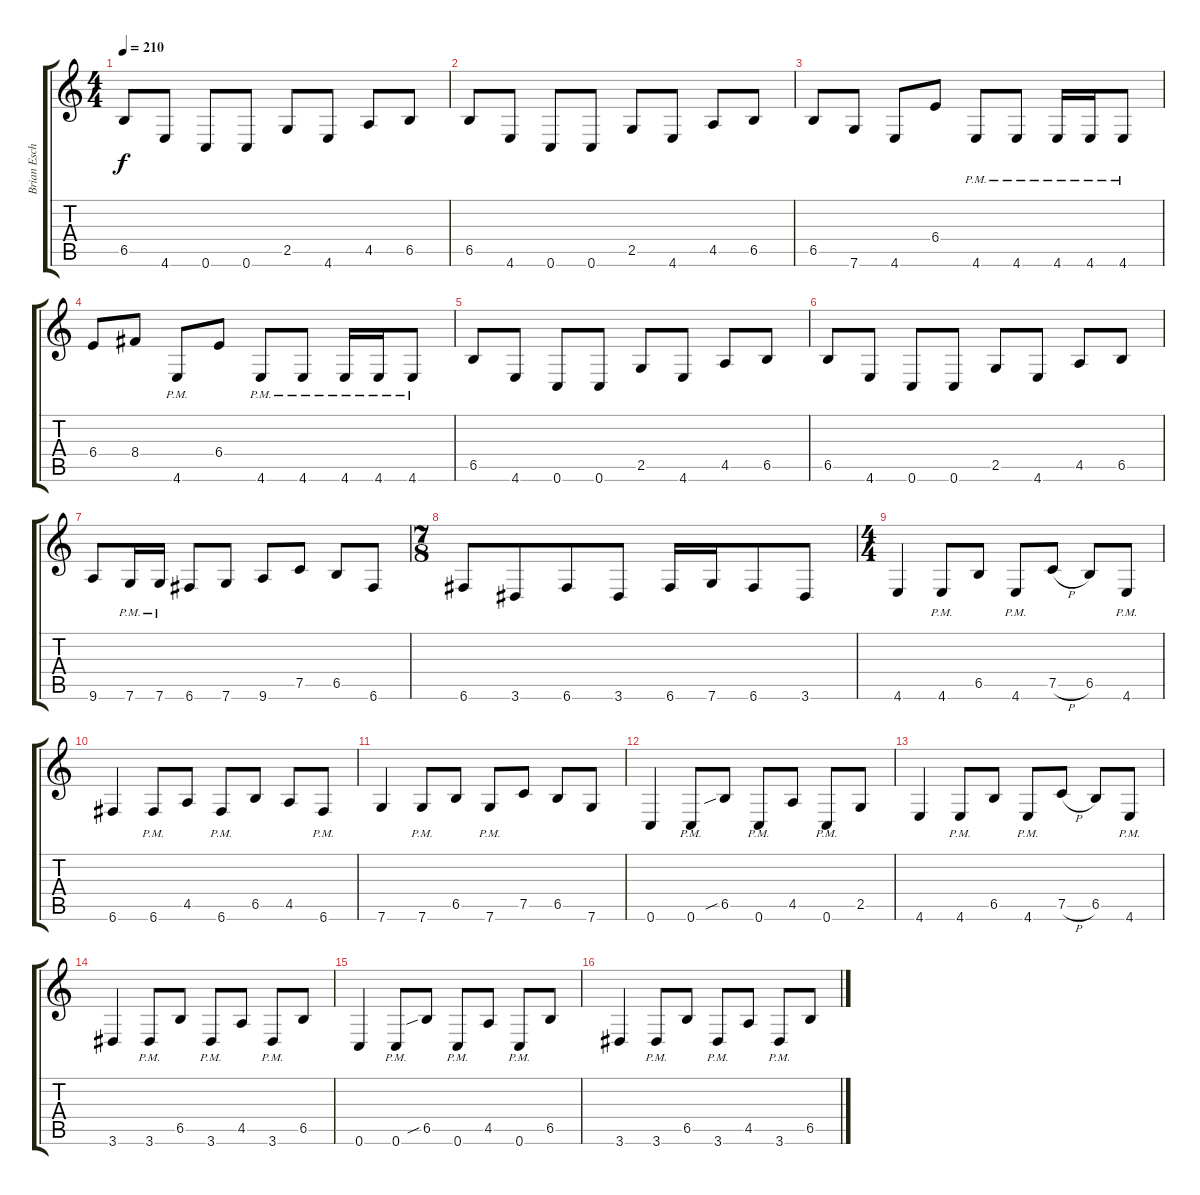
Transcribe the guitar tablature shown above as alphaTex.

\track ("Brian Eschbach" "Brian Esch") {instrument distortionguitar}
\staff {score tabs}
\tuning (C4 G3 Eb3 Bb2 F2 C2) {hide}
\ts (4 4)
\tempo 210
\clef g2
\ks c
6.5.8{dy f} 4.6.8 0.6.8 0.6.8 2.5.8 4.6.8 4.5.8 6.5.8 |
6.5.8 4.6.8 0.6.8 0.6.8 2.5.8 4.6.8 4.5.8 6.5.8 |
6.5.8 7.6.8 4.6.8 6.4.8 4.6{pm}.8 4.6{pm}.8 4.6{pm}.16 4.6{pm}.16 4.6{pm}.8 |
6.4.8 8.4.8 4.6{pm}.8 6.4.8 4.6{pm}.8 4.6{pm}.8 4.6{pm}.16 4.6{pm}.16 4.6{pm}.8 |
6.5.8 4.6.8 0.6.8 0.6.8 2.5.8 4.6.8 4.5.8 6.5.8 |
6.5.8 4.6.8 0.6.8 0.6.8 2.5.8 4.6.8 4.5.8 6.5.8 |
9.6.8 7.6{pm}.16 7.6{pm}.16 6.6.8 7.6.8 9.6.8 7.5.8 6.5.8 6.6.8 |
\ts (7 8)
6.6.8 3.6.8 6.6.8 3.6.8 6.6.16 7.6.16 6.6.8 3.6.8 |
\ts (4 4)
4.6.4 4.6{pm}.8 6.5.8 4.6{pm}.8 7.5{h}.8 6.5.8 4.6{pm}.8 |
6.6.4 6.6{pm}.8 4.5.8 6.6{pm}.8 6.5.8 4.5.8 6.6{pm}.8 |
7.6.4 7.6{pm}.8 6.5.8 7.6{pm}.8 7.5.8 6.5.8 7.6.8 |
0.6.4 0.6{pm}.8 6.5{sib}.8 0.6{pm}.8 4.5.8 0.6{pm}.8 2.5.8 |
4.6.4 4.6{pm}.8 6.5.8 4.6{pm}.8 7.5{h}.8 6.5.8 4.6{pm}.8 |
3.6.4 3.6{pm}.8 6.5.8 3.6{pm}.8 4.5.8 3.6{pm}.8 6.5.8 |
0.6.4 0.6{pm}.8 6.5{sib}.8 0.6{pm}.8 4.5.8 0.6{pm}.8 6.5.8 |
3.6.4 3.6{pm}.8 6.5.8 3.6{pm}.8 4.5.8 3.6{pm}.8 6.5.8
